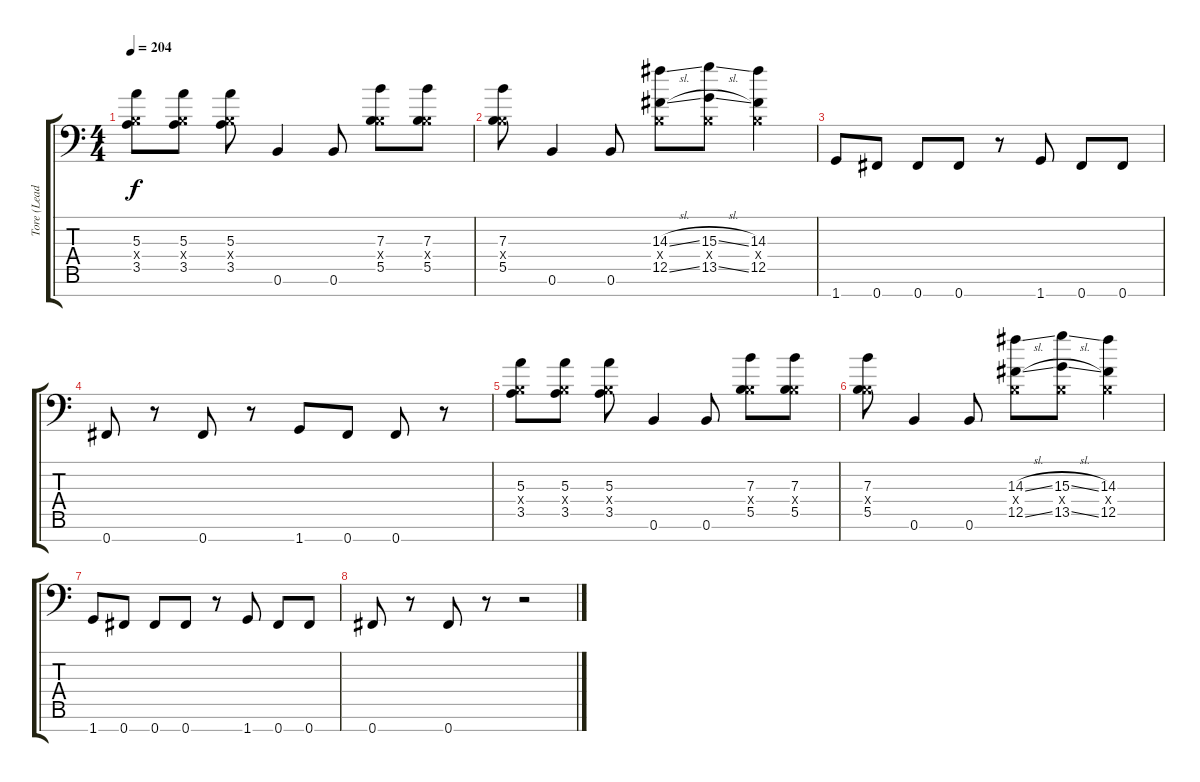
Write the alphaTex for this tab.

\track ("Tore (Lead Guitar)" "Tore (Lead") {instrument distortionguitar}
\staff {score tabs}
\tuning (Db4 Ab3 E3 B2 Gb2 B1 Gb1) {hide}
\ts (4 4)
\tempo 204
\clef f4
\ks c
(5.3 0.4{x} 3.5).8{dy f} (5.3 0.4{x} 3.5).8 (5.3 0.4{x} 3.5).8 0.6.4 0.6.8 (7.3 0.4{x} 5.5).8 (7.3 0.4{x} 5.5).8 |
(7.3 0.4{x} 5.5).8 0.6.4 0.6.8 (14.3{sl} 0.4{x} 12.5{sl}).8 (15.3{sl} 0.4{x} 13.5{sl}).8 (14.3 0.4{x} 12.5).4 |
1.7.8 0.7.8 0.7.8 0.7.8 r.8 1.7.8 0.7.8 0.7.8 |
0.7.8 r.8 0.7.8 r.8 1.7.8 0.7.8 0.7.8 r.8 |
(5.3 0.4{x} 3.5).8 (5.3 0.4{x} 3.5).8 (5.3 0.4{x} 3.5).8 0.6.4 0.6.8 (7.3 0.4{x} 5.5).8 (7.3 0.4{x} 5.5).8 |
(7.3 0.4{x} 5.5).8 0.6.4 0.6.8 (14.3{sl} 0.4{x} 12.5{sl}).8 (15.3{sl} 0.4{x} 13.5{sl}).8 (14.3 0.4{x} 12.5).4 |
1.7.8 0.7.8 0.7.8 0.7.8 r.8 1.7.8 0.7.8 0.7.8 |
0.7.8 r.8 0.7.8 r.8 r.2
